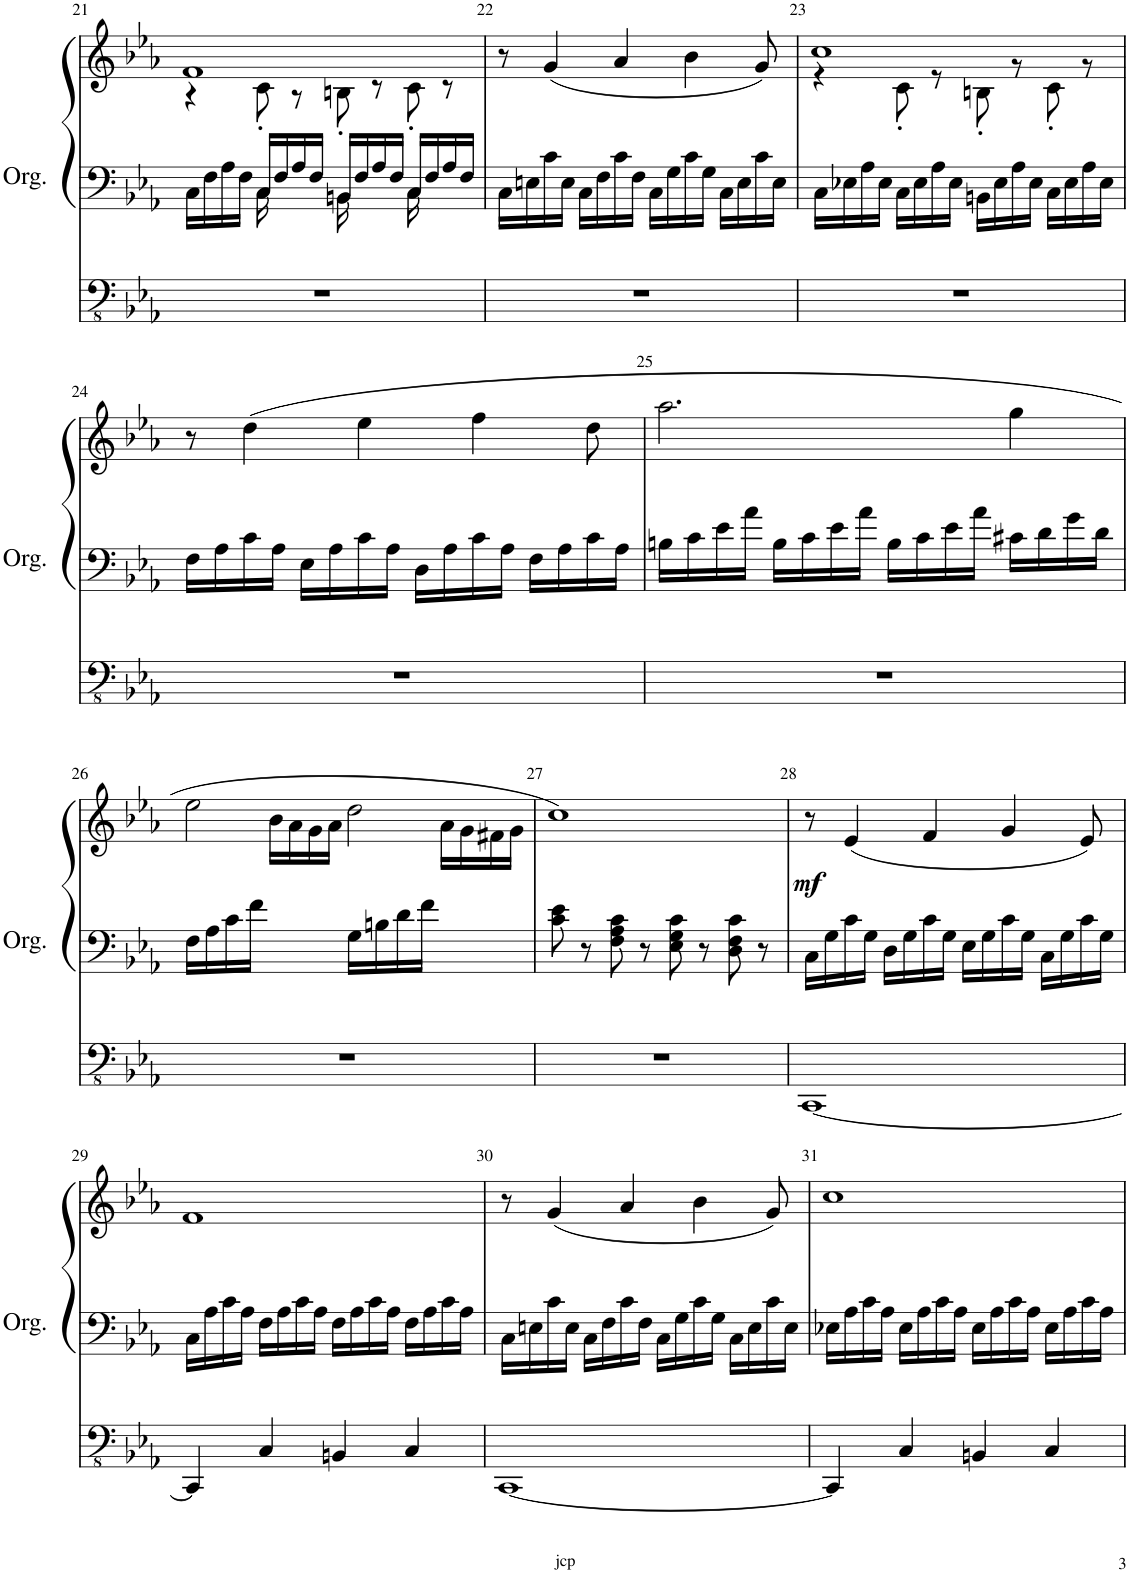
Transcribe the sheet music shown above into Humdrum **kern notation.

**kern	**kern	**kern	**dynam
*part1	*part1	*part1	*part1
*staff3	*staff2	*staff1	*staff1/2/3
*I"Orgue à tuyaux	*	*	*
*I'Org.	*	*	*
!!LO:PB:g=z
*clefFv4	*clefF4	*clefG2	*
*k[b-e-a-]	*k[b-e-a-]	*k[b-e-a-]	*
*M4/4	*M4/4	*M4/4	*
=21	=21	=21	=21
*	*^	*^	*
1r	16C\LL	4ryy	1f	4r	.
.	16F\	.	.	.	.
.	16A-\	.	.	.	.
.	16F\JJ	.	.	.	.
.	16C/LL	16C\	.	8c'\	.
.	16F/	8.ryy	.	.	.
.	16A-/	.	.	8r	.
.	16F/JJ	.	.	.	.
.	16BBn/LL	16BB\	.	8Bn'\	.
.	16F/	8.ryy	.	.	.
.	16A-/	.	.	8r	.
.	16F/JJ	.	.	.	.
.	16C/LL	16C\	.	8c'\	.
.	16F/	8.ryy	.	.	.
.	16A-/	.	.	8r	.
.	16F/JJ	.	.	.	.
*	*v	*v	*	*	*
*	*	*v	*v	*
=22	=22	=22	=22
1r	16C\LL	8r	.
.	16En\	.	.
.	16c\	(<4g/	.
.	16E\JJ	.	.
.	16C\LL	.	.
.	16F\	.	.
.	16c\	4a-/	.
.	16F\JJ	.	.
.	16C\LL	.	.
.	16G\	.	.
.	16c\	4b-\	.
.	16G\JJ	.	.
.	16C\LL	.	.
.	16E\	.	.
.	16c\	8g/)	.
.	16E\JJ	.	.
=23	=23	=23	=23
*	*	*^	*
1r	16C\LL	1cc	4r	.
.	16E-X\	.	.	.
.	16A-\	.	.	.
.	16E-\JJ	.	.	.
.	16C\LL	.	8c'\	.
.	16E-\	.	.	.
.	16A-\	.	8r	.
.	16E-\JJ	.	.	.
.	16BBn\LL	.	8Bn'\	.
.	16E-\	.	.	.
.	16A-\	.	8r	.
.	16E-\JJ	.	.	.
.	16C\LL	.	8c'\	.
.	16E-\	.	.	.
.	16A-\	.	8r	.
.	16E-\JJ	.	.	.
*	*	*v	*v	*
!!LO:LB:g=z
=24	=24	=24	=24
1r	16F\LL	8r	.
.	16A-\	.	.
.	16c\	(4dd\	.
.	16A-\JJ	.	.
.	16E-\LL	.	.
.	16A-\	.	.
.	16c\	4ee-\	.
.	16A-\JJ	.	.
.	16D\LL	.	.
.	16A-\	.	.
.	16c\	4ff\	.
.	16A-\JJ	.	.
.	16F\LL	.	.
.	16A-\	.	.
.	16c\	8dd\	.
.	16A-\JJ	.	.
=25	=25	=25	=25
1r	16Bn\LL	2.aa-\	.
.	16c\	.	.
.	16e-\	.	.
.	16a-\JJ	.	.
.	16B\LL	.	.
.	16c\	.	.
.	16e-\	.	.
.	16a-\JJ	.	.
.	16B\LL	.	.
.	16c\	.	.
.	16e-\	.	.
.	16a-\JJ	.	.
.	16c#X\LL	4gg\	.
.	16d\	.	.
.	16g\	.	.
.	16d\JJ	.	.
!!LO:LB:g=z
=26	=26	=26	=26
*	*	*^	*
1r	16F\LL	2ee-\	4ryy	.
.	16A-\	.	.	.
.	16c\	.	.	.
.	16f\JJ	.	.	.
.	4ryy	.	16b-\LL	.
.	.	.	16a-\	.
.	.	.	16g\	.
.	.	.	16a-\JJ	.
.	16G\LL	2dd\	4ryy	.
.	16Bn\	.	.	.
.	16d\	.	.	.
.	16f\JJ	.	.	.
.	4ryy	.	16a-\LL	.
.	.	.	16g\	.
.	.	.	16f#X\	.
.	.	.	16g\JJ	.
*	*	*v	*v	*
=27	=27	=27	=27
1r	8c\ 8e-\	1cc)	.
.	8r	.	.
.	8F\ 8A-\ 8c\	.	.
.	8r	.	.
.	8E-\ 8G\ 8c\	.	.
.	8r	.	.
.	8D\ 8F\ 8c\	.	.
.	8r	.	.
=28	=28	=28	=28
!	!	!	!LO:DY:b
[1CCC	16C\LL	8r	mf
.	16G\	.	.
.	16c\	(4e-/	.
.	16G\JJ	.	.
.	16D\LL	.	.
.	16G\	.	.
.	16c\	4f/	.
.	16G\JJ	.	.
.	16E-\LL	.	.
.	16G\	.	.
.	16c\	4g/	.
.	16G\JJ	.	.
.	16C\LL	.	.
.	16G\	.	.
.	16c\	8e-/)	.
.	16G\JJ	.	.
!!LO:LB:g=z
=29	=29	=29	=29
4CCC/]	16C\LL	1f	.
.	16A-\	.	.
.	16c\	.	.
.	16A-\JJ	.	.
4CC/	16F\LL	.	.
.	16A-\	.	.
.	16c\	.	.
.	16A-\JJ	.	.
4BBBn/	16F\LL	.	.
.	16A-\	.	.
.	16c\	.	.
.	16A-\JJ	.	.
4CC/	16F\LL	.	.
.	16A-\	.	.
.	16c\	.	.
.	16A-\JJ	.	.
=30	=30	=30	=30
[1CCC	16C\LL	8r	.
.	16En\	.	.
.	16c\	(<4g/	.
.	16E\JJ	.	.
.	16C\LL	.	.
.	16F\	.	.
.	16c\	4a-/	.
.	16F\JJ	.	.
.	16C\LL	.	.
.	16G\	.	.
.	16c\	4b-\	.
.	16G\JJ	.	.
.	16C\LL	.	.
.	16E\	.	.
.	16c\	8g/)	.
.	16E\JJ	.	.
=31	=31	=31	=31
4CCC/]	16E-X\LL	1cc	.
.	16A-\	.	.
.	16c\	.	.
.	16A-\JJ	.	.
4CC/	16E-\LL	.	.
.	16A-\	.	.
.	16c\	.	.
.	16A-\JJ	.	.
4BBBn/	16E-\LL	.	.
.	16A-\	.	.
.	16c\	.	.
.	16A-\JJ	.	.
4CC/	16E-\LL	.	.
.	16A-\	.	.
.	16c\	.	.
.	16A-\JJ	.	.
=	=	=	=
*-	*-	*-	*-
